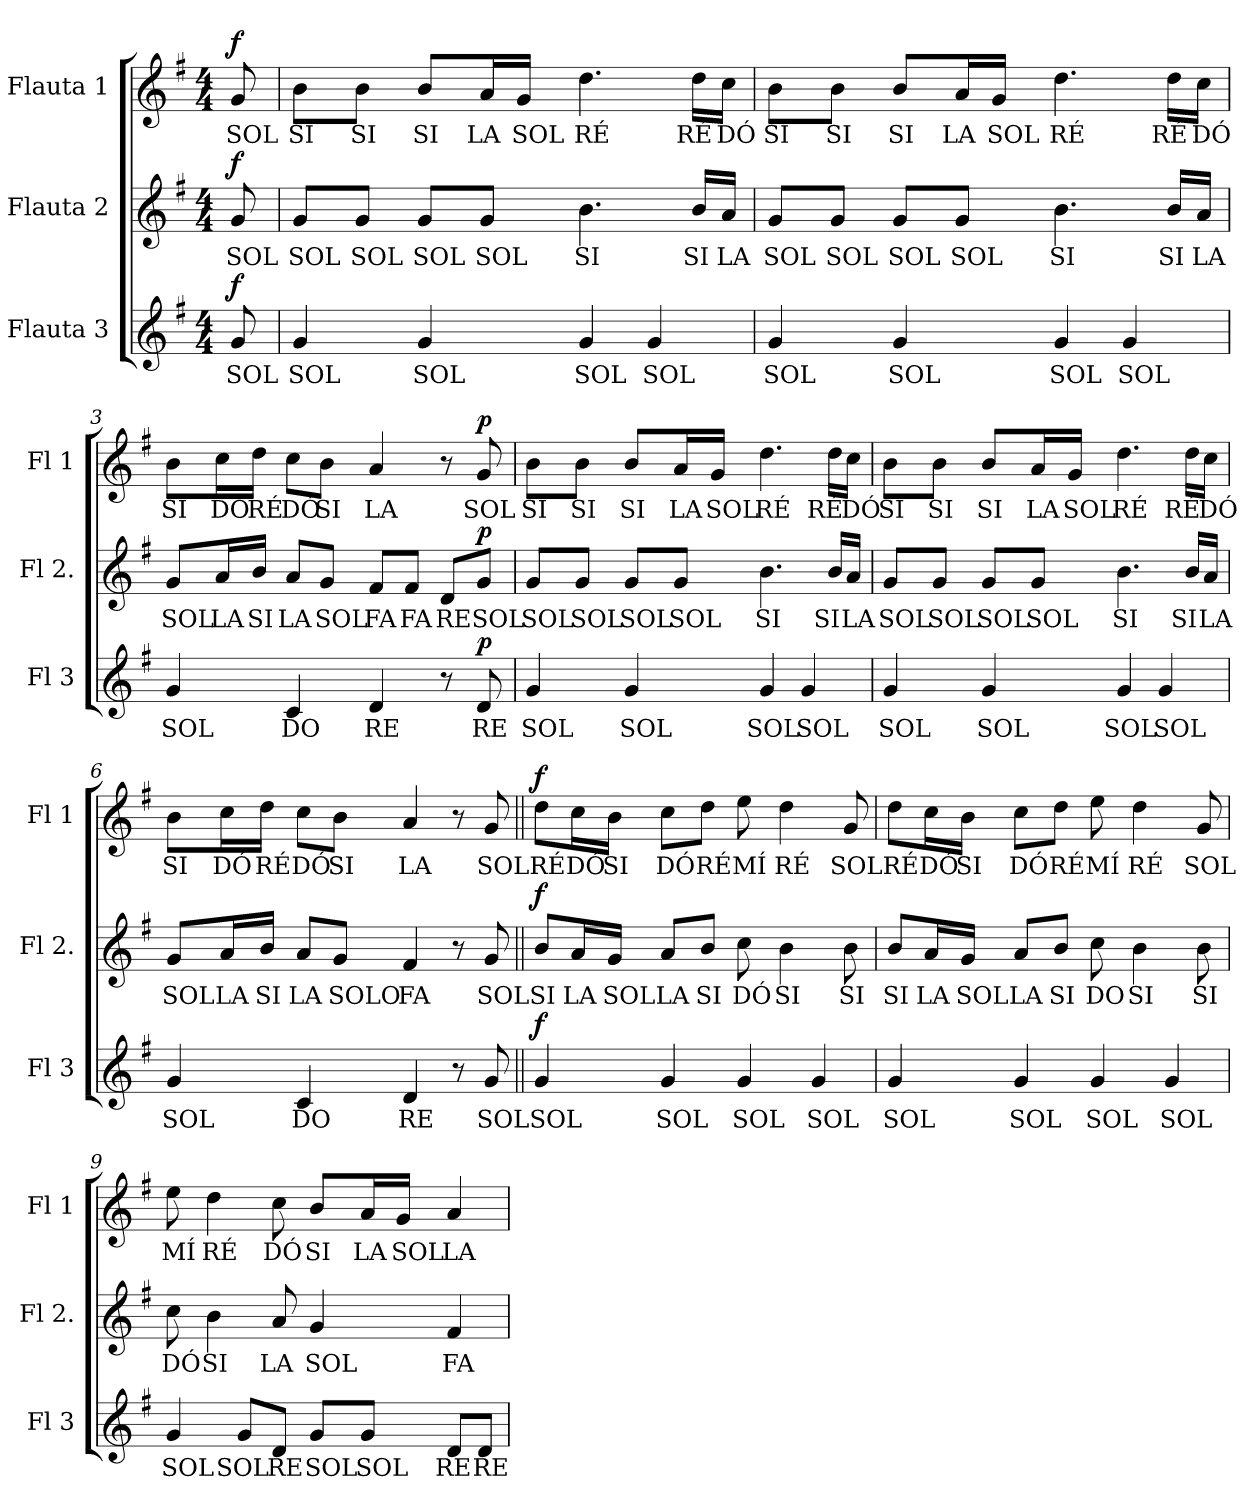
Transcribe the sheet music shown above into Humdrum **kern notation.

**kern	**text	**dynam	**kern	**text	**dynam	**kern	**text	**dynam
*part3	*part3	*part3	*part2	*part2	*part2	*part1	*part1	*part1
*staff3	*staff3	*staff3	*staff2	*staff2	*staff2	*staff1	*staff1	*staff1
*I"Flauta 3	*	*	*I"Flauta 2	*	*	*I"Flauta 1	*	*
*I'Fl 3	*	*	*I'Fl 2.	*	*	*I'Fl 1	*	*
*clefG2	*	*	*clefG2	*	*	*clefG2	*	*
*k[f#]	*	*	*k[f#]	*	*	*k[f#]	*	*
*M4/4	*	*	*M4/4	*	*	*M4/4	*	*
=	=	=	=	=	=	=	=	=
!	!LO:LY:b	!LO:DY:b	!	!LO:LY:b	!LO:DY:b	!	!LO:LY:b	!LO:DY:b
8g/	SOL	f	8g/	SOL	f	8g/	SOL	f
=1	=1	=1	=1	=1	=1	=1	=1	=1
!	!LO:LY:b	!	!	!LO:LY:b	!	!	!LO:LY:b	!
4g/	SOL	.	8g/L	SOL	.	8b\L	SI	.
!	!	!	!	!LO:LY:b	!	!	!LO:LY:b	!
.	.	.	8g/J	SOL	.	8b\J	SI	.
!	!LO:LY:b	!	!	!LO:LY:b	!	!	!LO:LY:b	!
4g/	SOL	.	8g/L	SOL	.	8b/L	SI	.
!	!	!	!	!LO:LY:b	!	!	!LO:LY:b	!
.	.	.	8g/J	SOL	.	16a/L	LA	.
!	!	!	!	!	!	!	!LO:LY:b	!
.	.	.	.	.	.	16g/JJ	SOL	.
!	!LO:LY:b	!	!	!LO:LY:b	!	!	!LO:LY:b	!
4g/	SOL	.	4.b\	SI	.	4.dd\	RÉ	.
!	!LO:LY:b	!	!	!	!	!	!	!
4g/	SOL	.	.	.	.	.	.	.
!	!	!	!	!LO:LY:b	!	!	!LO:LY:b	!
.	.	.	16b/LL	SI	.	16dd\LL	RÉ	.
!	!	!	!	!LO:LY:b	!	!	!LO:LY:b	!
.	.	.	16a/JJ	LA	.	16cc\JJ	DÓ	.
=2	=2	=2	=2	=2	=2	=2	=2	=2
!	!LO:LY:b	!	!	!LO:LY:b	!	!	!LO:LY:b	!
4g/	SOL	.	8g/L	SOL	.	8b\L	SI	.
!	!	!	!	!LO:LY:b	!	!	!LO:LY:b	!
.	.	.	8g/J	SOL	.	8b\J	SI	.
!	!LO:LY:b	!	!	!LO:LY:b	!	!	!LO:LY:b	!
4g/	SOL	.	8g/L	SOL	.	8b/L	SI	.
!	!	!	!	!LO:LY:b	!	!	!LO:LY:b	!
.	.	.	8g/J	SOL	.	16a/L	LA	.
!	!	!	!	!	!	!	!LO:LY:b	!
.	.	.	.	.	.	16g/JJ	SOL	.
!	!LO:LY:b	!	!	!LO:LY:b	!	!	!LO:LY:b	!
4g/	SOL	.	4.b\	SI	.	4.dd\	RÉ	.
!	!LO:LY:b	!	!	!	!	!	!	!
4g/	SOL	.	.	.	.	.	.	.
!	!	!	!	!LO:LY:b	!	!	!LO:LY:b	!
.	.	.	16b/LL	SI	.	16dd\LL	RÉ	.
!	!	!	!	!LO:LY:b	!	!	!LO:LY:b	!
.	.	.	16a/JJ	LA	.	16cc\JJ	DÓ	.
=3	=3	=3	=3	=3	=3	=3	=3	=3
!	!LO:LY:b	!	!	!LO:LY:b	!	!	!LO:LY:b	!
4g/	SOL	.	8g/L	SOL	.	8b\L	SI	.
!	!	!	!	!LO:LY:b	!	!	!LO:LY:b	!
.	.	.	16a/L	LA	.	16cc\L	DÓ	.
!	!	!	!	!LO:LY:b	!	!	!LO:LY:b	!
.	.	.	16b/JJ	SI	.	16dd\JJ	RÉ	.
!	!LO:LY:b	!	!	!LO:LY:b	!	!	!LO:LY:b	!
4c/	DO	.	8a/L	LA	.	8cc\L	DÓ	.
!	!	!	!	!LO:LY:b	!	!	!LO:LY:b	!
.	.	.	8g/J	SOL	.	8b\J	SI	.
!	!LO:LY:b	!	!	!LO:LY:b	!	!	!LO:LY:b	!
4d/	RE	.	8f#/L	FA	.	4a/	LA	.
!	!	!	!	!LO:LY:b	!	!	!	!
.	.	.	8f#/J	FA	.	.	.	.
!	!	!	!	!LO:LY:b	!	!	!	!
8r	.	.	8d/L	RE	.	8r	.	.
!	!LO:LY:b	!LO:DY:b	!	!LO:LY:b	!LO:DY:b	!	!LO:LY:b	!LO:DY:b
8d/	RE	p	8g/J	SOL	p	8g/	SOL	p
!!LO:LB:g=z
=4	=4	=4	=4	=4	=4	=4	=4	=4
!	!LO:LY:b	!	!	!LO:LY:b	!	!	!LO:LY:b	!
4g/	SOL	.	8g/L	SOL	.	8b\L	SI	.
!	!	!	!	!LO:LY:b	!	!	!LO:LY:b	!
.	.	.	8g/J	SOL	.	8b\J	SI	.
!	!LO:LY:b	!	!	!LO:LY:b	!	!	!LO:LY:b	!
4g/	SOL	.	8g/L	SOL	.	8b/L	SI	.
!	!	!	!	!LO:LY:b	!	!	!LO:LY:b	!
.	.	.	8g/J	SOL	.	16a/L	LA	.
!	!	!	!	!	!	!	!LO:LY:b	!
.	.	.	.	.	.	16g/JJ	SOL	.
!	!LO:LY:b	!	!	!LO:LY:b	!	!	!LO:LY:b	!
4g/	SOL	.	4.b\	SI	.	4.dd\	RÉ	.
!	!LO:LY:b	!	!	!	!	!	!	!
4g/	SOL	.	.	.	.	.	.	.
!	!	!	!	!LO:LY:b	!	!	!LO:LY:b	!
.	.	.	16b/LL	SI	.	16dd\LL	RÉ	.
!	!	!	!	!LO:LY:b	!	!	!LO:LY:b	!
.	.	.	16a/JJ	LA	.	16cc\JJ	DÓ	.
=5	=5	=5	=5	=5	=5	=5	=5	=5
!	!LO:LY:b	!	!	!LO:LY:b	!	!	!LO:LY:b	!
4g/	SOL	.	8g/L	SOL	.	8b\L	SI	.
!	!	!	!	!LO:LY:b	!	!	!LO:LY:b	!
.	.	.	8g/J	SOL	.	8b\J	SI	.
!	!LO:LY:b	!	!	!LO:LY:b	!	!	!LO:LY:b	!
4g/	SOL	.	8g/L	SOL	.	8b/L	SI	.
!	!	!	!	!LO:LY:b	!	!	!LO:LY:b	!
.	.	.	8g/J	SOL	.	16a/L	LA	.
!	!	!	!	!	!	!	!LO:LY:b	!
.	.	.	.	.	.	16g/JJ	SOL	.
!	!LO:LY:b	!	!	!LO:LY:b	!	!	!LO:LY:b	!
4g/	SOL	.	4.b\	SI	.	4.dd\	RÉ	.
!	!LO:LY:b	!	!	!	!	!	!	!
4g/	SOL	.	.	.	.	.	.	.
!	!	!	!	!LO:LY:b	!	!	!LO:LY:b	!
.	.	.	16b/LL	SI	.	16dd\LL	RÉ	.
!	!	!	!	!LO:LY:b	!	!	!LO:LY:b	!
.	.	.	16a/JJ	LA	.	16cc\JJ	DÓ	.
=6	=6	=6	=6	=6	=6	=6	=6	=6
!	!LO:LY:b	!	!	!LO:LY:b	!	!	!LO:LY:b	!
4g/	SOL	.	8g/L	SOL	.	8b\L	SI	.
!	!	!	!	!LO:LY:b	!	!	!LO:LY:b	!
.	.	.	16a/L	LA	.	16cc\L	DÓ	.
!	!	!	!	!LO:LY:b	!	!	!LO:LY:b	!
.	.	.	16b/JJ	SI	.	16dd\JJ	RÉ	.
!	!LO:LY:b	!	!	!LO:LY:b	!	!	!LO:LY:b	!
4c/	DO	.	8a/L	LA	.	8cc\L	DÓ	.
!	!	!	!	!LO:LY:b	!	!	!LO:LY:b	!
.	.	.	8g/J	SOLO	.	8b\J	SI	.
!	!LO:LY:b	!	!	!LO:LY:b	!	!	!LO:LY:b	!
4d/	RE	.	4f#/	FA	.	4a/	LA	.
8r	.	.	8r	.	.	8r	.	.
!	!LO:LY:b	!	!	!LO:LY:b	!	!	!LO:LY:b	!
8g/	SOL	.	8g/	SOL	.	8g/	SOL	.
!!LO:PB:g=z
=7||	=7||	=7||	=7||	=7||	=7||	=7||	=7||	=7||
!	!LO:LY:b	!LO:DY:b	!	!LO:LY:b	!LO:DY:b	!	!LO:LY:b	!LO:DY:b
4g/	SOL	f	8b/L	SI	f	8dd\L	RÉ	f
!	!	!	!	!LO:LY:b	!	!	!LO:LY:b	!
.	.	.	16a/L	LA	.	16cc\L	DÓ	.
!	!	!	!	!LO:LY:b	!	!	!LO:LY:b	!
.	.	.	16g/JJ	SOL	.	16b\JJ	SI	.
!	!LO:LY:b	!	!	!LO:LY:b	!	!	!LO:LY:b	!
4g/	SOL	.	8a/L	LA	.	8cc\L	DÓ	.
!	!	!	!	!LO:LY:b	!	!	!LO:LY:b	!
.	.	.	8b/J	SI	.	8dd\J	RÉ	.
!	!LO:LY:b	!	!	!LO:LY:b	!	!	!LO:LY:b	!
4g/	SOL	.	8cc\	DÓ	.	8ee\	MÍ	.
!	!	!	!	!LO:LY:b	!	!	!LO:LY:b	!
.	.	.	4b\	SI	.	4dd\	RÉ	.
!	!LO:LY:b	!	!	!	!	!	!	!
4g/	SOL	.	.	.	.	.	.	.
!	!	!	!	!LO:LY:b	!	!	!LO:LY:b	!
.	.	.	8b\	SI	.	8g/	SOL	.
=8	=8	=8	=8	=8	=8	=8	=8	=8
!	!LO:LY:b	!	!	!LO:LY:b	!	!	!LO:LY:b	!
4g/	SOL	.	8b/L	SI	.	8dd\L	RÉ	.
!	!	!	!	!LO:LY:b	!	!	!LO:LY:b	!
.	.	.	16a/L	LA	.	16cc\L	DÓ	.
!	!	!	!	!LO:LY:b	!	!	!LO:LY:b	!
.	.	.	16g/JJ	SOL	.	16b\JJ	SI	.
!	!LO:LY:b	!	!	!LO:LY:b	!	!	!LO:LY:b	!
4g/	SOL	.	8a/L	LA	.	8cc\L	DÓ	.
!	!	!	!	!LO:LY:b	!	!	!LO:LY:b	!
.	.	.	8b/J	SI	.	8dd\J	RÉ	.
!	!LO:LY:b	!	!	!LO:LY:b	!	!	!LO:LY:b	!
4g/	SOL	.	8cc\	DO	.	8ee\	MÍ	.
!	!	!	!	!LO:LY:b	!	!	!LO:LY:b	!
.	.	.	4b\	SI	.	4dd\	RÉ	.
!	!LO:LY:b	!	!	!	!	!	!	!
4g/	SOL	.	.	.	.	.	.	.
!	!	!	!	!LO:LY:b	!	!	!LO:LY:b	!
.	.	.	8b\	SI	.	8g/	SOL	.
=9	=9	=9	=9	=9	=9	=9	=9	=9
!	!LO:LY:b	!	!	!LO:LY:b	!	!	!LO:LY:b	!
4g/	SOL	.	8cc\	DÓ	.	8ee\	MÍ	.
!	!	!	!	!LO:LY:b	!	!	!LO:LY:b	!
.	.	.	4b\	SI	.	4dd\	RÉ	.
!	!LO:LY:b	!	!	!	!	!	!	!
8g/L	SOL	.	.	.	.	.	.	.
!	!LO:LY:b	!	!	!LO:LY:b	!	!	!LO:LY:b	!
8d/J	RE	.	8a/	LA	.	8cc\	DÓ	.
!	!LO:LY:b	!	!	!LO:LY:b	!	!	!LO:LY:b	!
8g/L	SOL	.	4g/	SOL	.	8b/L	SI	.
!	!LO:LY:b	!	!	!	!	!	!LO:LY:b	!
8g/J	SOL	.	.	.	.	16a/L	LA	.
!	!	!	!	!	!	!	!LO:LY:b	!
.	.	.	.	.	.	16g/JJ	SOL	.
!	!LO:LY:b	!	!	!LO:LY:b	!	!	!LO:LY:b	!
8d/L	RE	.	4f#/	FA	.	4a/	LA	.
!	!LO:LY:b	!	!	!	!	!	!	!
8d/J	RE	.	.	.	.	.	.	.
=	=	=	=	=	=	=	=	=
*-	*-	*-	*-	*-	*-	*-	*-	*-
